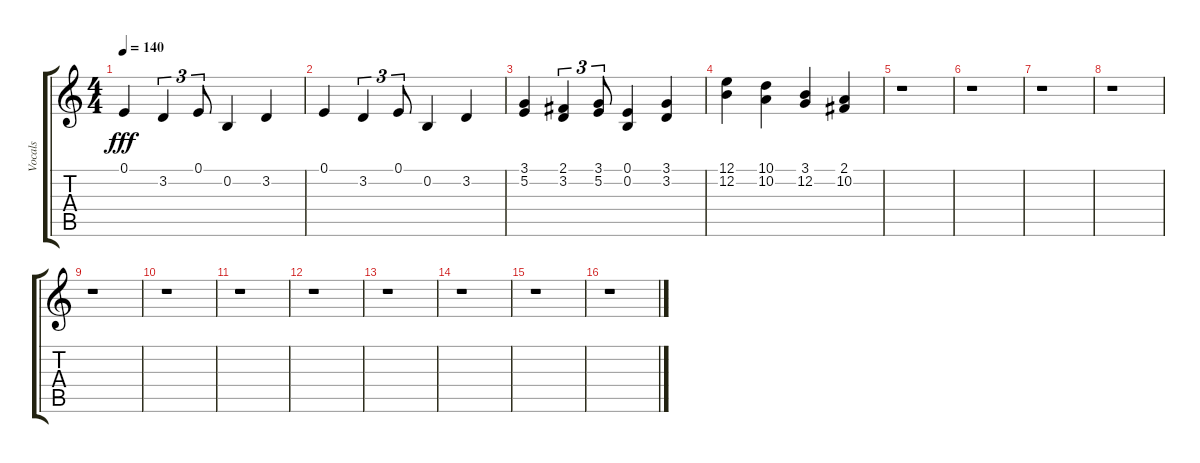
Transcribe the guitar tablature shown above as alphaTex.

\track ("Vocals" "Vocals") {instrument lead3calliope}
\staff {score tabs}
\tuning (E4 B3 G3 D3 A2 E2) {hide}
\ts (4 4)
\tempo 140
\clef g2
\ks c
0.1.4{dy fff} 3.2.4{tu (3 2)} 0.1.8{tu (3 2)} 0.2.4 3.2.4 |
0.1.4 3.2.4{tu (3 2)} 0.1.8{tu (3 2)} 0.2.4 3.2.4 |
(3.1 5.2).4 (2.1 3.2).4{tu (3 2)} (3.1 5.2).8{tu (3 2)} (0.1 0.2).4 (3.1 3.2).4 |
(12.1 12.2).4 (10.1 10.2).4 (3.1 12.2).4 (2.1 10.2).4 |
r.1 |
r.1 |
r.1 |
r.1 |
r.1 |
r.1 |
r.1 |
r.1 |
r.1 |
r.1 |
r.1 |
r.1
